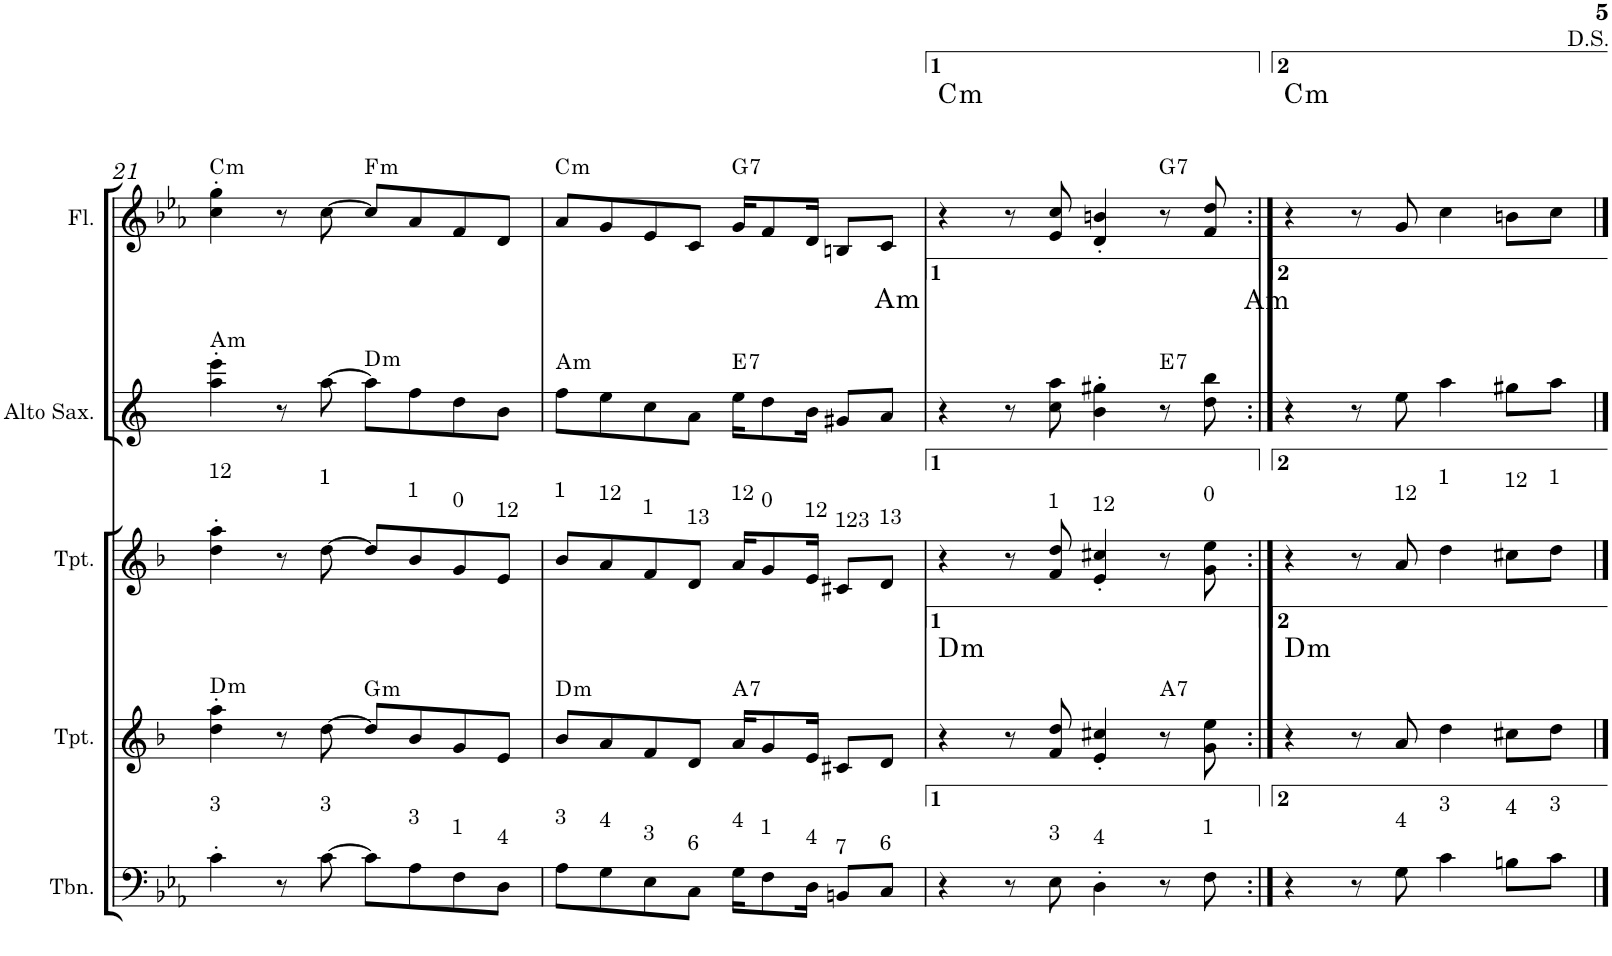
**kern	**kern	**harte	**kern	**kern	**harte	**kern	**harte
*part5	*part4	*part4	*part3	*part2	*part2	*part1	*part1
*staff5	*staff4	*	*staff3	*staff2	*	*staff1	*
*I"C clavF	*I"Bb	*	*I"Bb - Pirata	*I"Eb	*	*I"C clavG	*
!!LO:PB:g=z
*clefF4	*clefG2	*	*clefG2	*clefG2	*	*clefG2	*
*	*Trd1c2	*	*Trd1c2	*Trd5c9	*	*	*
*k[b-e-a-]	*k[b-]	*	*k[b-]	*k[]	*	*k[b-e-a-]	*
*E-:	*F:	*	*F:	*	*	*E-:	*
*M4/4	*M4/4	*	*M4/4	*M4/4	*	*M4/4	*
=21	=21	=21	=21	=21	=21	=21	=21
!	!	!	!LO:TX:a:t=12	!	!	!	!
!LO:TX:a:t=3	!	!LO:H:kt=m	!	!	!LO:H:kt=m	!	!LO:H:kt=m
4c'\	4dd\' 4aa\'	D:min	4dd\' 4aa\'	4aa\' 4eee\'	A:min	4cc\' 4gg\'	C:min
8r	8r	.	8r	8r	.	8r	.
!	!	!	!LO:TX:a:t=1	!	!	!	!
!LO:TX:a:t=3	!	!	!	!	!	!	!
[>8c\	[>8dd\	.	[>8dd\	[>8aa\	.	[>8cc\	.
!	!	!LO:H:kt=m	!	!	!LO:H:kt=m	!	!LO:H:kt=m
8c\L]	8dd/L]	G:min	8dd/L]	8aa\L]	D:min	8cc/L]	F:min
!	!	!	!LO:TX:a:t=1	!	!	!	!
!LO:TX:a:t=3	!	!	!	!	!	!	!
8A-\	8b-/	.	8b-/	8ff\	.	8a-/	.
!	!	!	!LO:TX:a:t=0	!	!	!	!
!LO:TX:a:t=1	!	!	!	!	!	!	!
8F\	8g/	.	8g/	8dd\	.	8f/	.
!	!	!	!LO:TX:a:t=12	!	!	!	!
!LO:TX:a:t=4	!	!	!	!	!	!	!
8D\J	8e/J	.	8e/J	8b\J	.	8d/J	.
=22	=22	=22	=22	=22	=22	=22	=22
!	!	!	!LO:TX:a:t=1	!	!	!	!
!LO:TX:a:t=3	!	!LO:H:kt=m	!	!	!LO:H:kt=m	!	!LO:H:kt=m
8A-\L	8b-/L	D:min	8b-/L	8ff\L	A:min	8a-/L	C:min
!	!	!	!LO:TX:a:t=12	!	!	!	!
!LO:TX:a:t=4	!	!	!	!	!	!	!
8G\	8a/	.	8a/	8ee\	.	8g/	.
!	!	!	!LO:TX:a:t=1	!	!	!	!
!LO:TX:a:t=3	!	!	!	!	!	!	!
8E-\	8f/	.	8f/	8cc\	.	8e-/	.
!	!	!	!LO:TX:a:t=13	!	!	!	!
!LO:TX:a:t=6	!	!	!	!	!	!	!
8C\J	8d/J	.	8d/J	8a\J	.	8c/J	.
!	!	!	!LO:TX:a:t=12	!	!	!	!
!LO:TX:a:t=4	!	!LO:H:kt=7	!	!	!LO:H:kt=7	!	!LO:H:kt=7
16G\KL	16a/KL	A:7	16a/KL	16ee\KL	E:7	16g/KL	G:7
!	!	!	!LO:TX:a:t=0	!	!	!	!
!LO:TX:a:t=1	!	!	!	!	!	!	!
8F\	8g/	.	8g/	8dd\	.	8f/	.
!	!	!	!LO:TX:a:t=12	!	!	!	!
!LO:TX:a:t=4	!	!	!	!	!	!	!
16D\Jk	16e/Jk	.	16e/Jk	16b\Jk	.	16d/Jk	.
!	!	!	!LO:TX:a:t=123	!	!	!	!
!LO:TX:a:t=7	!	!	!	!	!	!	!
8BBn/L	8c#X/L	.	8c#X/L	8g#X/L	.	8Bn/L	.
!	!	!	!LO:TX:a:t=13	!	!	!	!
!LO:TX:a:t=6	!	!	!	!	!	!	!
8C/J	8d/J	.	8d/J	8a/J	.	8c/J	.
=23	=23	=23	=23	=23	=23	=23	=23
!	!	!LO:H:kt=m	!	!	!LO:H:kt=m	!	!LO:H:kt=m
4r	4r	D:min	4r	4r	A:min	4r	C:min
8r	8r	.	8r	8r	.	8r	.
!	!	!	!LO:TX:a:t=1	!	!	!	!
!LO:TX:a:t=3	!	!	!	!	!	!	!
8E-\	8f/ 8dd/	.	8f/ 8dd/	8cc\ 8aa\	.	8e-/ 8cc/	.
!	!	!	!LO:TX:a:t=12	!	!	!	!
!LO:TX:a:t=4	!	!	!	!	!	!	!
4D'\	4e/' 4cc#X/'	.	4e/' 4cc#X/'	4b\' 4gg#X\'	.	4d/' 4bn/'	.
!	!	!LO:H:kt=7	!	!	!LO:H:kt=7	!	!LO:H:kt=7
8r	8r	A:7	8r	8r	E:7	8r	G:7
!	!	!	!LO:TX:a:t=0	!	!	!	!
!LO:TX:a:t=1	!	!	!	!	!	!	!
8F\	8g\ 8ee\	.	8g\ 8ee\	8dd\ 8bb\	.	8f/ 8dd/	.
=24:|!	=24:|!	=24:|!	=24:|!	=24:|!	=24:|!	=24:|!	=24:|!
!	!	!LO:H:kt=m	!	!	!LO:H:kt=m	!	!LO:H:kt=m
4r	4r	D:min	4r	4r	A:min	4r	C:min
8r	8r	.	8r	8r	.	8r	.
!	!	!	!LO:TX:a:t=12	!	!	!	!
!LO:TX:a:t=4	!	!	!	!	!	!	!
8G\	8a/	.	8a/	8ee\	.	8g/	.
!	!	!	!LO:TX:a:t=1	!	!	!	!
!LO:TX:a:t=3	!	!	!	!	!	!	!
4c\	4dd\	.	4dd\	4aa\	.	4cc\	.
!	!	!	!LO:TX:a:t=12	!	!	!	!
!LO:TX:a:t=4	!	!	!	!	!	!	!
8Bn\L	8cc#X\L	.	8cc#X\L	8gg#X\L	.	8bn\L	.
!	!	!	!LO:TX:a:t=1	!	!	!	!
!LO:TX:a:t=3	!	!	!	!	!	!	!
8c\J	8dd\J	.	8dd\J	8aa\J	.	8cc\J	.
==	==	==	==	==	==	==	==
*-	*-	*-	*-	*-	*-	*-	*-
